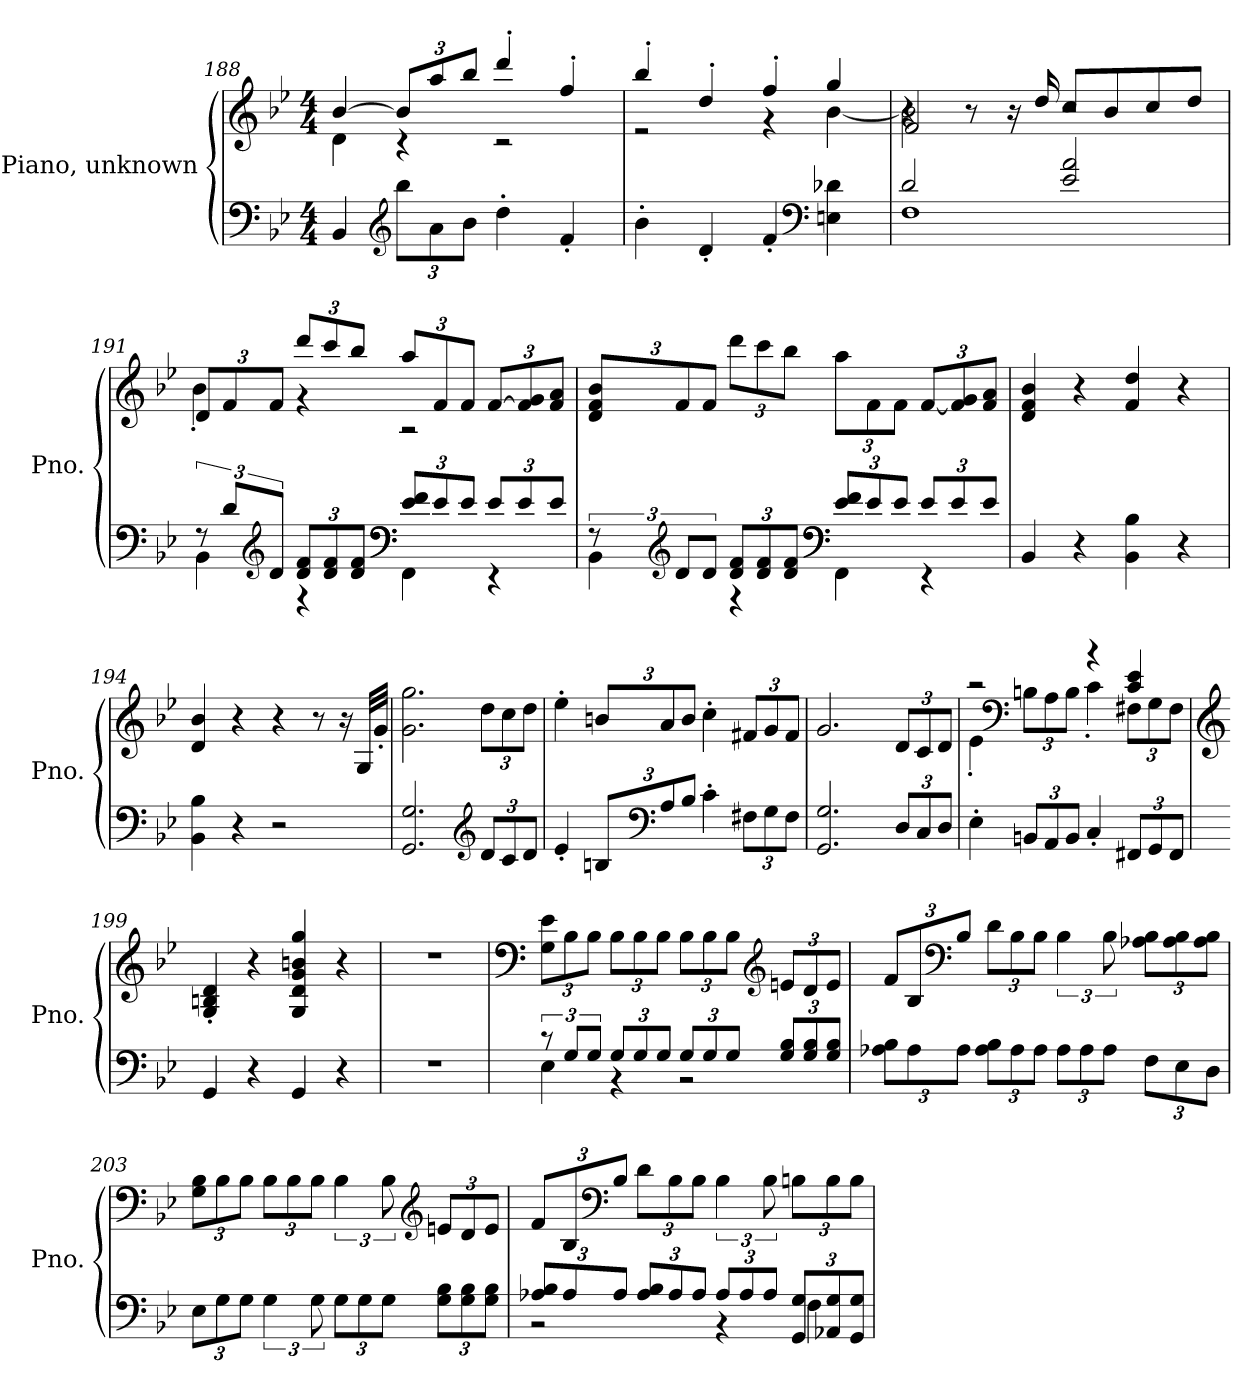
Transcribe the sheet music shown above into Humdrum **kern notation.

**kern	**kern
*part1	*part1
*staff2	*staff1
*I"Piano, unknown	*
*I'Pno.	*
*clefF4	*clefG2
*k[b-e-]	*k[b-e-]
*M4/4	*M4/4
=188	=188
*	*^
4BB-/	[4b-/	4d\
*clefG2	*	*
*Xbrackettup	*Xbrackettup	*
12bb-\L	12b-/L]	4r
12a\	12aa/	.
12b-\J	12bb-/J	.
4dd'\	4ddd'/	2r
4f'/	4ff'/	.
!!LO:LB:g=z	!!
=189	=189	=189
4b-'\	4bb-'/	2r
4d'/	4dd'/	.
4f'/	4ff'/	4r
*clefF4	*	*
4En\ 4d-X\	4gg/	[4b-\
=190	=190	=190
*^	*	*^
2d/	1F	4r	2b-\]	2f/
.	.	8r	.	.
.	.	16r	.	.
.	.	16dd/	.	.
2e-/ 2a/	.	8cc/L	2r	2r
.	.	8b-/	.	.
.	.	8cc/	.	.
.	.	8dd/J	.	.
*	*	*v	*v	*v
=191	=191	=191
*brackettup	*	*
*	*	*^
12r	4BB-\	12d/L	4b-'\
12d/L	.	12f/	.
*clefG2	*	*	*
12d/J	.	12f/J	.
*Xbrackettup	*	*	*
12d/ 12f/L	4r	12ddd/L	4r
12d/ 12f/	.	12ccc/	.
12d/ 12f/J	.	12bb-/J	.
*clefF4	*	*	*
12e-/ 12f/L	4FF\	12aa/L	2r
12e-/	.	12f/	.
12e-/J	.	12f/J	.
12e-/L	4r	[12f/L	.
12e-/	.	12f/] 12g/	.
12e-/J	.	12f/ 12a/J	.
*	*	*v	*v
!!LO:LB:g=z
=192	=192	=192
*brackettup	*	*
12r	4BB-\	12d/ 12f/ 12b-/L
*clefG2	*	*
12d/L	.	12f/
12d/J	.	12f/J
*Xbrackettup	*	*
12d/ 12f/L	4r	12ddd\L
12d/ 12f/	.	12ccc\
12d/ 12f/J	.	12bb-\J
*clefF4	*	*
12e-/ 12f/L	4FF\	12aa\L
12e-/	.	12f\
12e-/J	.	12f\J
12e-/L	4r	[12f/L
12e-/	.	12f/] 12g/
12e-/J	.	12f/ 12a/J
*v	*v	*
=193	=193
4BB-/	4d/ 4f/ 4b-/
4r	4r
4BB-\ 4B-\	4f/ 4dd/
4r	4r
=194	=194
4BB-\ 4B-\	4d/ 4b-/
4r	4r
2r	4r
.	8r
.	16r
.	32G/LLL
.	32g'/JJJ
=195	=195
2.GG/ 2.G/	2.g\ 2.gg\
*clefG2	*
12d/L	12dd\L
12c/	12cc\
12d/J	12dd\J
!!LO:PB:g=z
=196	=196
4e-'/	4ee-'\
12Bn/L	12bn/L
*clefF4	*
12A/	12a/
12B/J	12b/J
4c'\	4cc'\
12F#X\L	12f#X/L
12G\	12g/
12F#\J	12f#/J
=197	=197
2.GG/ 2.G/	2.g/
12D/L	12d/L
12C/	12c/
12D/J	12d/J
=198	=198
*	*^
4E-'\	2r	4e-'\
*	*clefF4	*
12BBn/L	.	12Bn\L
12AA/	.	12A\
12BB/J	.	12B\J
4C'/	4r	4c'\
12FF#X/L	4c/ 4e-/	12F#X\L
12GG/	.	12G\
12FF#/J	.	12F#\J
*	*v	*v
=199	=199
*	*clefG2
4GG/	4G/' 4Bn/' 4d/'
4r	4r
4GG/	4G/ 4d/ 4g/ 4bn/ 4gg/
4r	4r
=200	=200
1r	1r
!!LO:LB:g=z
=201	=201
*	*clefF4
*brackettup	*
*^	*
12r	4E-\	12G\ 12e-\L
12G/L	.	12B-\
12G/J	.	12B-\J
*Xbrackettup	*	*
12G/L	4r	12B-\L
12G/	.	12B-\
12G/J	.	12B-\J
12G/L	2r	12B-\L
12G/	.	12B-\
12G/J	.	12B-\J
*	*	*clefG2
12G/ 12B-/L	.	12en/L
12G/ 12B-/	.	12d/
12G/ 12B-/J	.	12e/J
*v	*v	*
=202	=202
12A-X\ 12B-\L	12f/L
12A-\	12B-/
*	*clefF4
12A-\J	12B-/J
12A-\ 12B-\L	12d\L
12A-\	12B-\
12A-\J	12B-\J
*	*brackettup
12A-\L	6B-\
12A-\	.
12A-\J	12B-\
*	*Xbrackettup
12F\L	12A-X\ 12B-\L
12E-\	12A-\ 12B-\
12D\J	12A-\ 12B-\J
!!LO:LB:g=z
=203	=203
12E-\L	12G\ 12B-\L
12G\	12B-\
12G\J	12B-\J
*brackettup	*
6G\	12B-\L
.	12B-\
12G\	12B-\J
*Xbrackettup	*brackettup
12G\L	6B-\
12G\	.
12G\J	12B-\
*	*clefG2
*	*Xbrackettup
12G\ 12B-\L	12en/L
12G\ 12B-\	12d/
12G\ 12B-\J	12e/J
=204	=204
*^	*
12A-X/ 12B-/L	2r	12f/L
12A-/	.	12B-/
*	*	*clefF4
12A-/J	.	12B-/J
12A-/ 12B-/L	.	12d\L
12A-/	.	12B-\
12A-/J	.	12B-\J
*	*	*brackettup
12A-/L	4r	6B-\
12A-/	.	.
12A-/J	.	12B-\
*	*	*Xbrackettup
12GG/ 12G/L	4F\	12Bn\L
12AA-X/ 12G/	.	12B\
12GG/ 12G/J	.	12B\J
*v	*v	*
=	=
*-	*-
